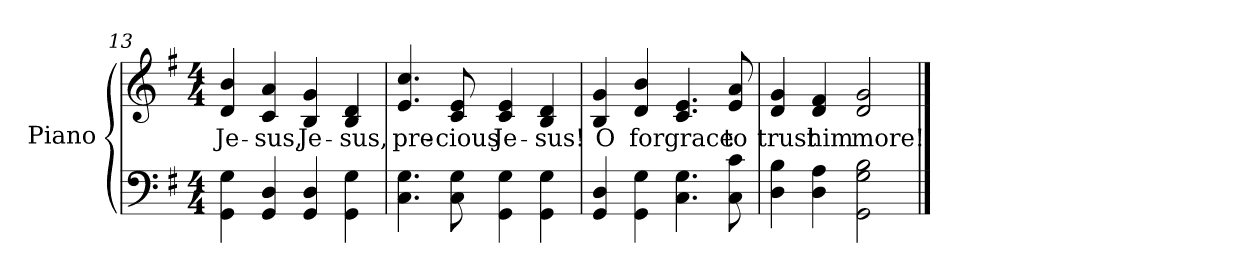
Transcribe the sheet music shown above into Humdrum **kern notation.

**kern	**kern	**text
*part2	*part1	*part1
*staff2	*staff1	*staff1
*I"Piano	*I"Piano	*
*I'Pno.	*I'Pno.	*
*clefF4	*clefG2	*
*k[f#]	*k[f#]	*
*G:	*G:	*
*M4/4	*M4/4	*
=13	=13	=13
!	!	!LO:LY:b:color=#000000
4GGi\ 4Gi	4di/ 4bi	Je-
!	!	!LO:LY:b:color=#000000
4GGi/ 4Di	4ci/ 4ai	-sus,
!	!	!LO:LY:b:color=#000000
4GGi/ 4Di	4Bi/ 4gi	Je-
!	!	!LO:LY:b:color=#000000
4GGi\ 4Gi	4Bi/ 4di	-sus,
!!LO:LB:g=z
=14	=14	=14
!	!	!LO:LY:b:color=#000000
4.Ci\ 4.Gi	4.ei/ 4.cci	pre-
!	!	!LO:LY:b:color=#000000
8Ci\ 8Gi	8ci/ 8ei	-cious
!	!	!LO:LY:b:color=#000000
4GGi\ 4Gi	4ci/ 4ei	Je-
!	!	!LO:LY:b:color=#000000
4GGi\ 4Gi	4Bi/ 4di	-sus!
=15	=15	=15
!	!	!LO:LY:b:color=#000000
4GGi/ 4Di	4Bi/ 4gi	O
!	!	!LO:LY:b:color=#000000
4GGi\ 4Gi	4di/ 4bi	for
!	!	!LO:LY:b:color=#000000
4.Ci\ 4.Gi	4.ci/ 4.ei	grace
!	!	!LO:LY:b:color=#000000
8Ci\ 8ci	8ei/ 8ai	to
=16	=16	=16
!	!	!LO:LY:b:color=#000000
4Di\ 4Bi	4di/ 4gi	trust
!	!	!LO:LY:b:color=#000000
4Di\ 4Ai	4di/ 4f#i	him
!	!	!LO:LY:b:color=#000000
2GGi\ 2Gi 2Bi	2di/ 2gi	more!
==	==	==
*-	*-	*-
